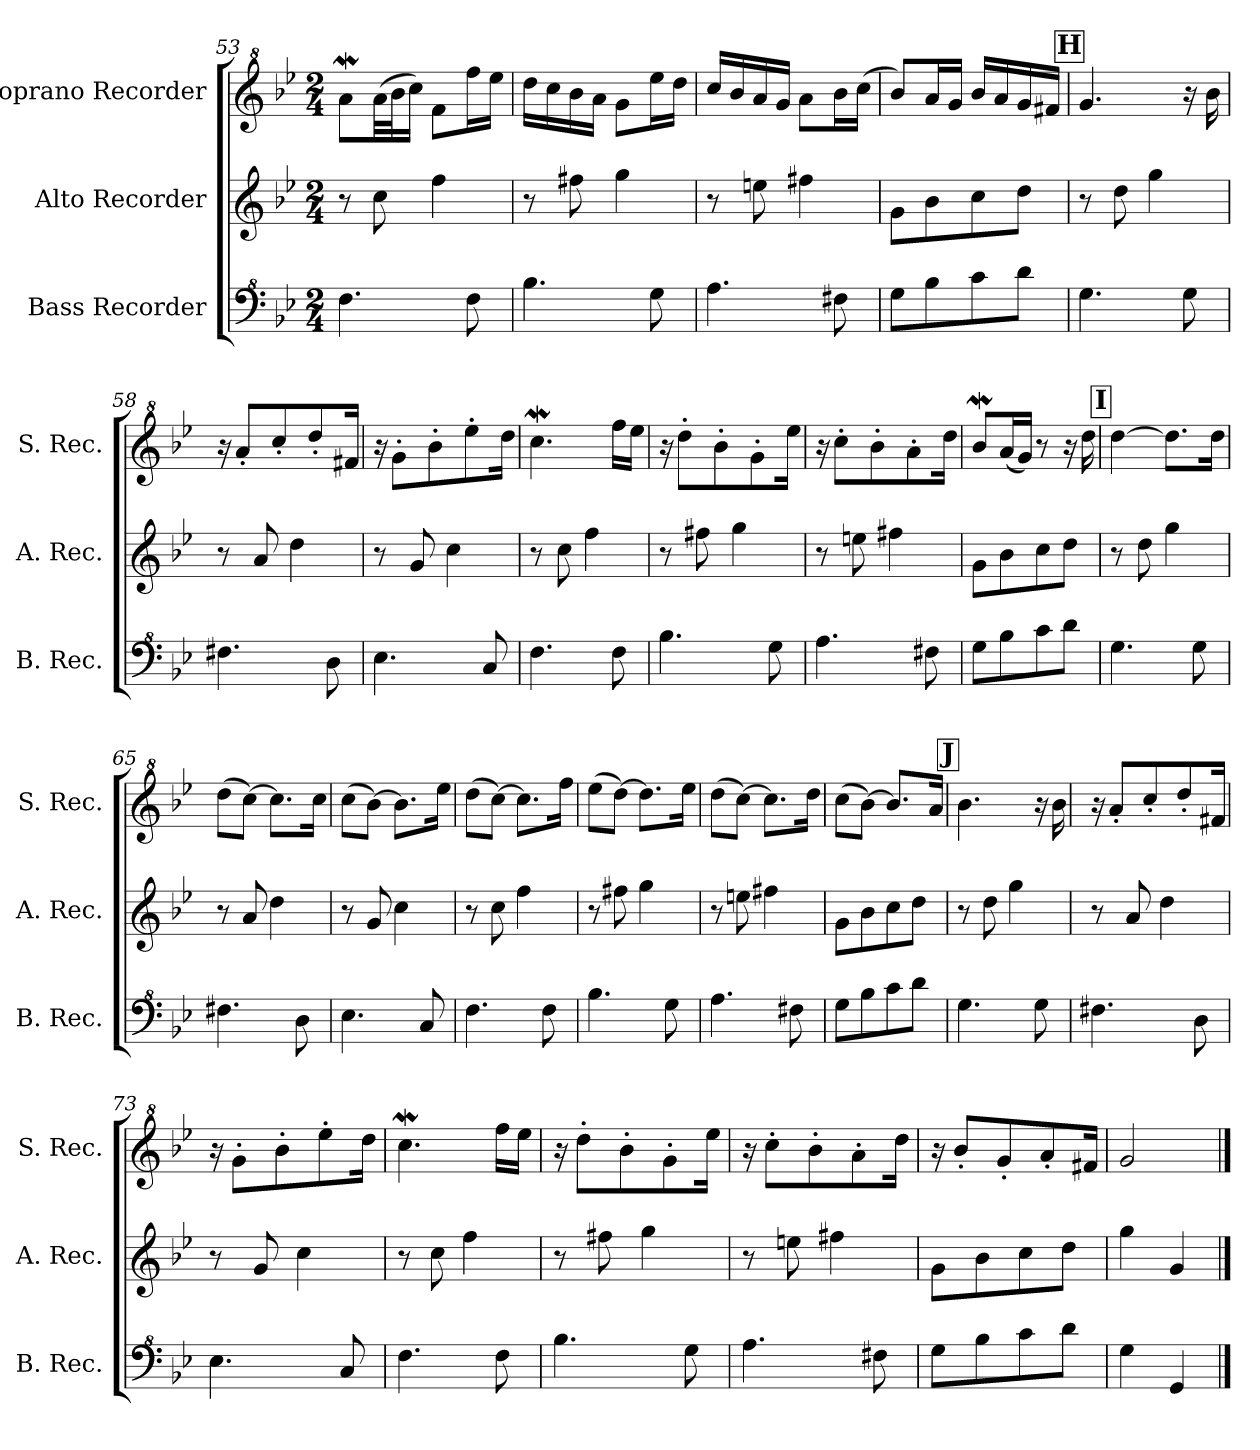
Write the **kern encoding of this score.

**kern	**kern	**kern
*part3	*part2	*part1
*staff3	*staff2	*staff1
*I"Bass Recorder	*I"Alto Recorder	*I"Soprano Recorder
*I'B. Rec.	*I'A. Rec.	*I'S. Rec.
*clefF^4	*clefG2	*clefG^2
*k[b-e-]	*k[b-e-]	*k[b-e-]
*M2/4	*M2/4	*M2/4
=53	=53	=53
4.f\	8r	8aaW\L
.	8cc\	(>32aa\LL
.	.	32bb-\J
.	.	16ccc\JJ)
.	4ff\	8ff\L
8f\	.	16fff\L
.	.	16eee-\JJ
=54	=54	=54
4.b-\	8r	16ddd\LL
.	.	16ccc\
.	8ff#X\	16bb-\
.	.	16aa\JJ
.	4gg\	8gg\L
8g\	.	16eee-\L
.	.	16ddd\JJ
=55	=55	=55
4.a\	8r	16ccc/LL
.	.	16bb-/
.	8een\	16aa/
.	.	16gg/JJ
.	4ff#X\	8aa\L
8f#X\	.	16bb-\L
.	.	(>16ccc\JJ
=56	=56	=56
8g\L	8g\L	8bb-/L)
8b-\	8b-\	16aa/L
.	.	16gg/JJ
8cc\	8cc\	16bb-/LL
.	.	16aa/
8dd\J	8dd\J	16gg/
.	.	16ff#X/JJ
!!LO:LB:g=z
!!LO:REH:place=s1:a:B:t=H
=57	=57	=57
4.g\	8r	4.gg/
.	8dd\	.
.	4gg\	.
8g\	.	16r
.	.	16bb-\
=58	=58	=58
4.f#X\	8r	16r
.	.	8aa'/L
.	8a/	.
.	.	8ccc'/
.	4dd\	.
.	.	8ddd'/
8d\	.	.
.	.	16ff#X/Jk
=59	=59	=59
4.e-\	8r	16r
.	.	8gg'\L
.	8g/	.
.	.	8bb-'\
.	4cc\	.
.	.	8eee-'\
8c/	.	.
.	.	16ddd\Jk
=60	=60	=60
4.f\	8r	4.cccW\
.	8cc\	.
.	4ff\	.
8f\	.	16fff\LL
.	.	16eee-\JJ
=61	=61	=61
4.b-\	8r	16r
.	.	8ddd'\L
.	8ff#X\	.
.	.	8bb-'\
.	4gg\	.
.	.	8gg'\
8g\	.	.
.	.	16eee-\Jk
=62	=62	=62
4.a\	8r	16r
.	.	8ccc'\L
.	8een\	.
.	.	8bb-'\
.	4ff#X\	.
.	.	8aa'\
8f#X\	.	.
.	.	16ddd\Jk
=63	=63	=63
8g\L	8g\L	8bb-w/L
8b-\	8b-\	(16aa/L
.	.	16gg/JJ)
8cc\	8cc\	8r
8dd\J	8dd\J	16r
.	.	16ddd\
!!LO:LB:g=z
!!LO:REH:place=s1:a:B:t=I
=64	=64	=64
4.g\	8r	[4ddd\
.	8dd\	.
.	4gg\	8.ddd\L]
8g\	.	.
.	.	16ddd\Jk
=65	=65	=65
4.f#X\	8r	(>8ddd\L
.	8a/	[8ccc\J)
.	4dd\	8.ccc\L]
8d\	.	.
.	.	16ccc\Jk
=66	=66	=66
4.e-\	8r	(>8ccc\L
.	8g/	[8bb-\J)
.	4cc\	8.bb-\L]
8c/	.	.
.	.	16eee-\Jk
=67	=67	=67
4.f\	8r	(>8ddd\L
.	8cc\	[8ccc\J)
.	4ff\	8.ccc\L]
8f\	.	.
.	.	16fff\Jk
=68	=68	=68
4.b-\	8r	(>8eee-\L
.	8ff#X\	[8ddd\J)
.	4gg\	8.ddd\L]
8g\	.	.
.	.	16eee-\Jk
=69	=69	=69
4.a\	8r	(>8ddd\L
.	8een\	[8ccc\J)
.	4ff#X\	8.ccc\L]
8f#X\	.	.
.	.	16ddd\Jk
=70	=70	=70
8g\L	8g\L	(>8ccc\L
8b-\	8b-\	[8bb-\J)
8cc\	8cc\	8.bb-/L]
8dd\J	8dd\J	.
.	.	16aa/Jk
!!LO:LB:g=z
!!LO:REH:place=s1:a:B:t=J
=71	=71	=71
4.g\	8r	4.bb-\
.	8dd\	.
.	4gg\	.
8g\	.	16r
.	.	16bb-\
=72	=72	=72
4.f#X\	8r	16r
.	.	8aa'/L
.	8a/	.
.	.	8ccc'/
.	4dd\	.
.	.	8ddd'/
8d\	.	.
.	.	16ff#X/Jk
=73	=73	=73
4.e-\	8r	16r
.	.	8gg'\L
.	8g/	.
.	.	8bb-'\
.	4cc\	.
.	.	8eee-'\
8c/	.	.
.	.	16ddd\Jk
=74	=74	=74
4.f\	8r	4.cccW\
.	8cc\	.
.	4ff\	.
8f\	.	16fff\LL
.	.	16eee-\JJ
=75	=75	=75
4.b-\	8r	16r
.	.	8ddd'\L
.	8ff#X\	.
.	.	8bb-'\
.	4gg\	.
.	.	8gg'\
8g\	.	.
.	.	16eee-\Jk
=76	=76	=76
4.a\	8r	16r
.	.	8ccc'\L
.	8een\	.
.	.	8bb-'\
.	4ff#X\	.
.	.	8aa'\
8f#X\	.	.
.	.	16ddd\Jk
=77	=77	=77
8g\L	8g\L	16r
.	.	8bb-'/L
8b-\	8b-\	.
.	.	8gg'/
8cc\	8cc\	.
.	.	8aa'/
8dd\J	8dd\J	.
.	.	16ff#X/Jk
=78	=78	=78
4g\	4gg\	2gg/
4G/	4g/	.
==	==	==
*-	*-	*-
